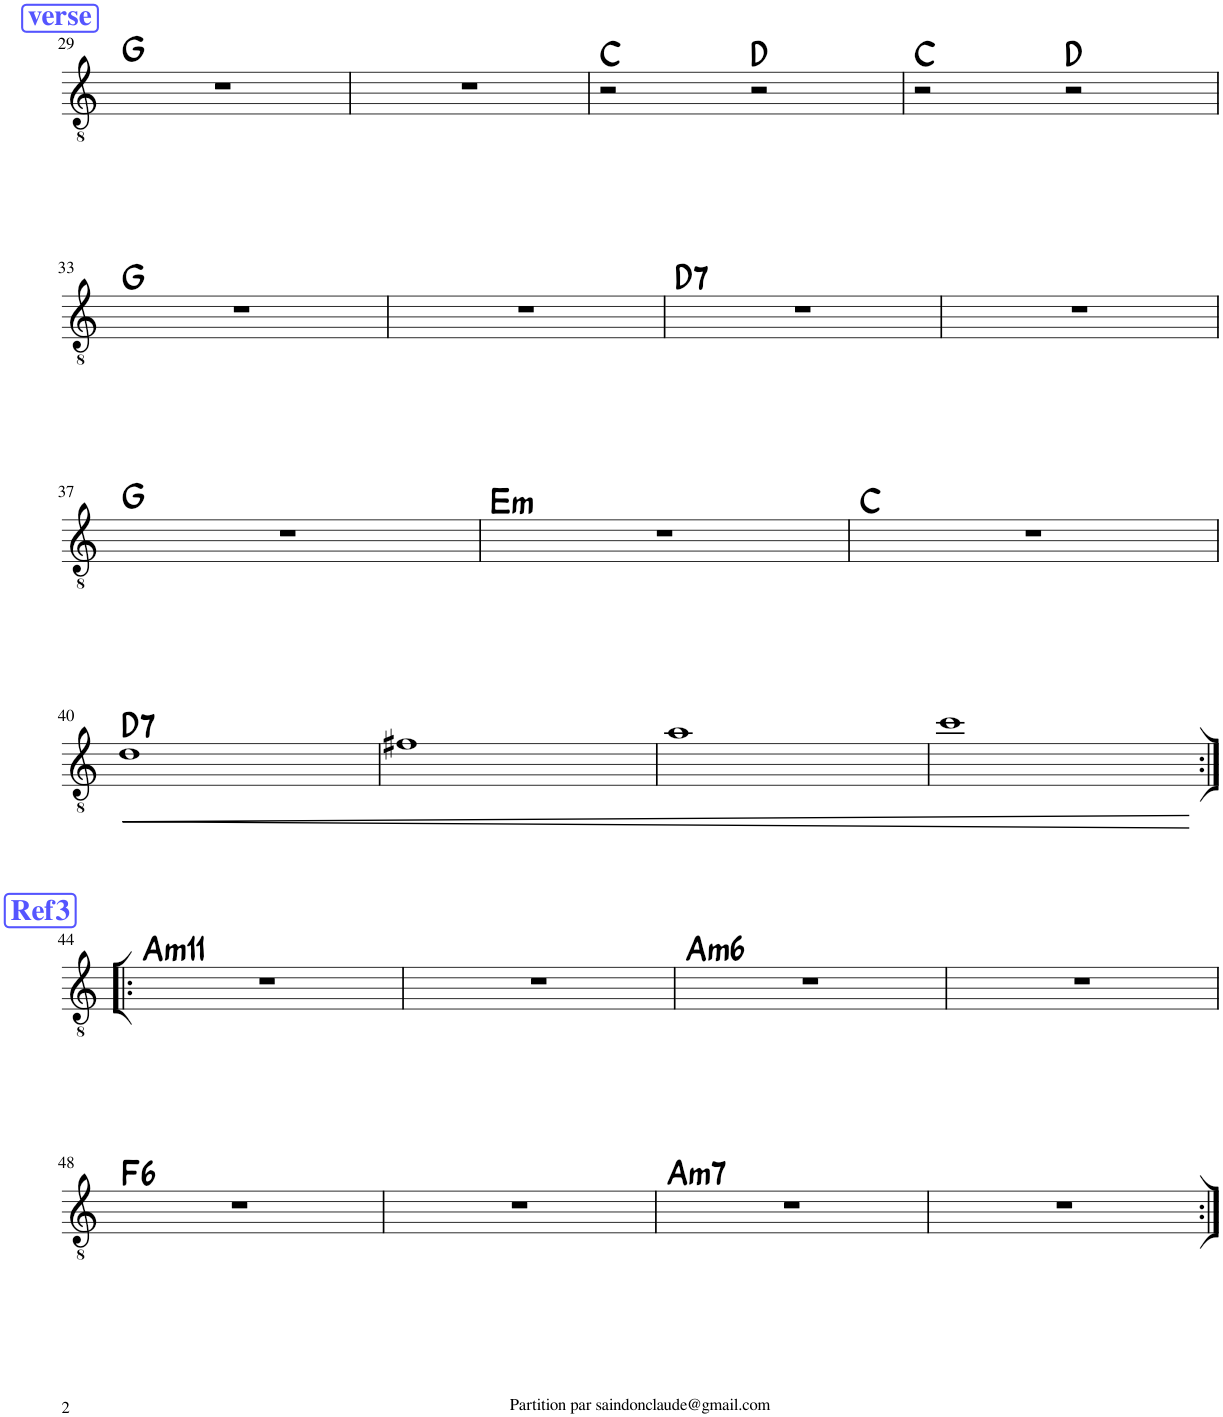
**kern	**dynam	**harte
*part1	*part1	*part1
*staff1	*staff1	*
*I"Classical Guitar	*	*
*I'Guit.	*	*
!!LO:PB:g=z
*clefGv2	*	*
*k[]	*	*
*M4/4	*	*
!!LO:REH:place=s1:a:B:cj:color=#5555FF:fs=14:t=verse
=29	=29	=29
1r	.	G:maj
=30	=30	=30
1r	.	.
=31	=31	=31
2r	.	C:maj
2r	.	D:maj
=32	=32	=32
2r	.	C:maj
2r	.	D:maj
!!LO:LB:g=z
=33	=33	=33
1r	.	G:maj
=34	=34	=34
1r	.	.
=35	=35	=35
!	!	!LO:H:kt=7
1r	.	D:7
=36	=36	=36
1r	.	.
!!LO:LB:g=z
=37	=37	=37
1r	.	G:maj
=38	=38	=38
!	!	!LO:H:kt=m
1r	.	E:min
=39	=39	=39
1r	.	C:maj
!!LO:LB:g=z
=40	=40	=40
!	!LO:HP:b	!LO:H:kt=7
1d	<	D:7
=41	=41	=41
1f#X	.	.
=42	=42	=42
1a	.	.
=43	=43	=43
1cc	.	.
.	[	.
!!LO:LB:g=z
!!LO:REH:place=s1:a:B:cj:color=#5555FF:fs=14:t=Ref3
=44:|!|:	=44:|!|:	=44:|!|:
!	!	!LO:H:kt=m11
1r	.	A:min9(11)
=45	=45	=45
1r	.	.
=46	=46	=46
!	!	!LO:H:kt=m6
1r	.	A:min6
=47	=47	=47
1r	.	.
!!LO:LB:g=z
=48	=48	=48
!	!	!LO:H:kt=6
1r	.	F:maj6
=49	=49	=49
1r	.	.
=50	=50	=50
!	!	!LO:H:kt=m7
1r	.	A:min7
=51	=51	=51
1r	.	.
=:|!	=:|!	=:|!
*-	*-	*-
